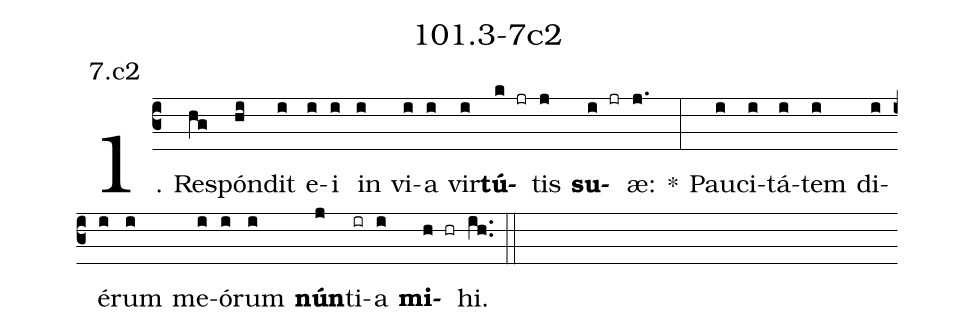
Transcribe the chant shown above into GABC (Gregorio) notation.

name: 101.3-7c2;
annotation: 7.c2;
%%
(c3)1. Re(hg)spón(hi)dit(i) e(i)i(i) in(i) vi(i)a(i) vir(i)<b>tú</b>(k jr)tis(j) <b>su</b>(i jr)æ:(j.) *(:) Pau(i)ci(i)tá(i)tem(i) di(i)é(i)rum(i) me(i)ó(i)rum(i) <b>nún</b>(j)ti(ir)a(i) <b>mi</b>(h hr)hi.(ih..) (::)


%E(i) u(i) o(j) u(i) a(h) e.(ih..) (::)
